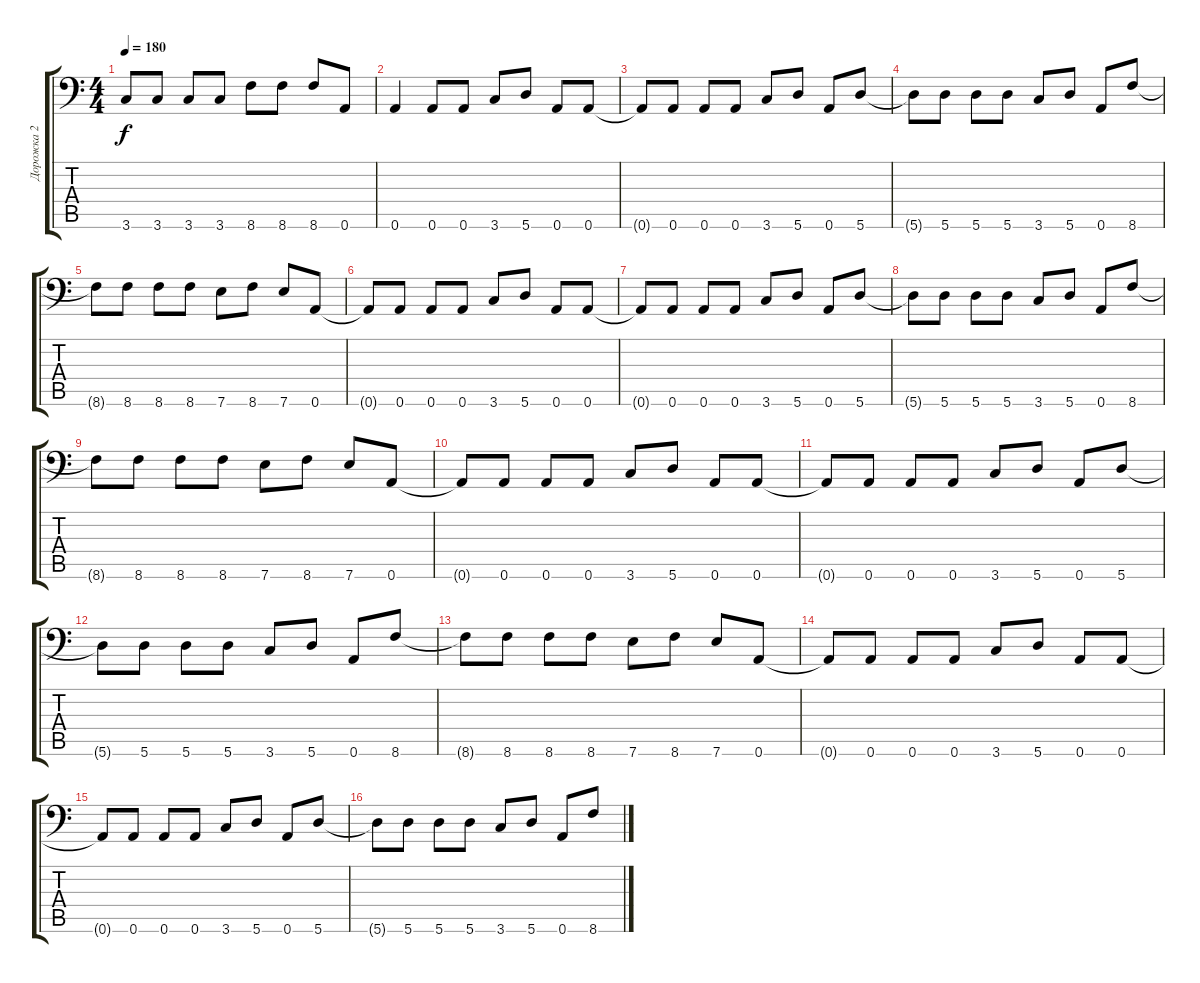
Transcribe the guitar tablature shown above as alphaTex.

\track ("Дорожка 2" "Дорожка 2") {instrument distortionguitar}
\staff {score tabs}
\tuning (B3 Gb3 D3 A2 E2 A1) {hide}
\ts (4 4)
\tempo 180
\clef f4
\ks c
3.6.8{dy f} 3.6.8 3.6.8 3.6.8 8.6.8 8.6.8 8.6.8 0.6.8 |
0.6.4 0.6.8 0.6.8 3.6.8 5.6.8 0.6.8 0.6.8 |
0.6{t}.8 0.6.8 0.6.8 0.6.8 3.6.8 5.6.8 0.6.8 5.6.8 |
5.6{t}.8 5.6.8 5.6.8 5.6.8 3.6.8 5.6.8 0.6.8 8.6.8 |
8.6{t}.8 8.6.8 8.6.8 8.6.8 7.6.8 8.6.8 7.6.8 0.6.8 |
0.6{t}.8 0.6.8 0.6.8 0.6.8 3.6.8 5.6.8 0.6.8 0.6.8 |
0.6{t}.8 0.6.8 0.6.8 0.6.8 3.6.8 5.6.8 0.6.8 5.6.8 |
5.6{t}.8 5.6.8 5.6.8 5.6.8 3.6.8 5.6.8 0.6.8 8.6.8 |
8.6{t}.8 8.6.8 8.6.8 8.6.8 7.6.8 8.6.8 7.6.8 0.6.8 |
0.6{t}.8 0.6.8 0.6.8 0.6.8 3.6.8 5.6.8 0.6.8 0.6.8 |
0.6{t}.8 0.6.8 0.6.8 0.6.8 3.6.8 5.6.8 0.6.8 5.6.8 |
5.6{t}.8 5.6.8 5.6.8 5.6.8 3.6.8 5.6.8 0.6.8 8.6.8 |
8.6{t}.8 8.6.8 8.6.8 8.6.8 7.6.8 8.6.8 7.6.8 0.6.8 |
0.6{t}.8 0.6.8 0.6.8 0.6.8 3.6.8 5.6.8 0.6.8 0.6.8 |
0.6{t}.8 0.6.8 0.6.8 0.6.8 3.6.8 5.6.8 0.6.8 5.6.8 |
5.6{t}.8 5.6.8 5.6.8 5.6.8 3.6.8 5.6.8 0.6.8 8.6.8
